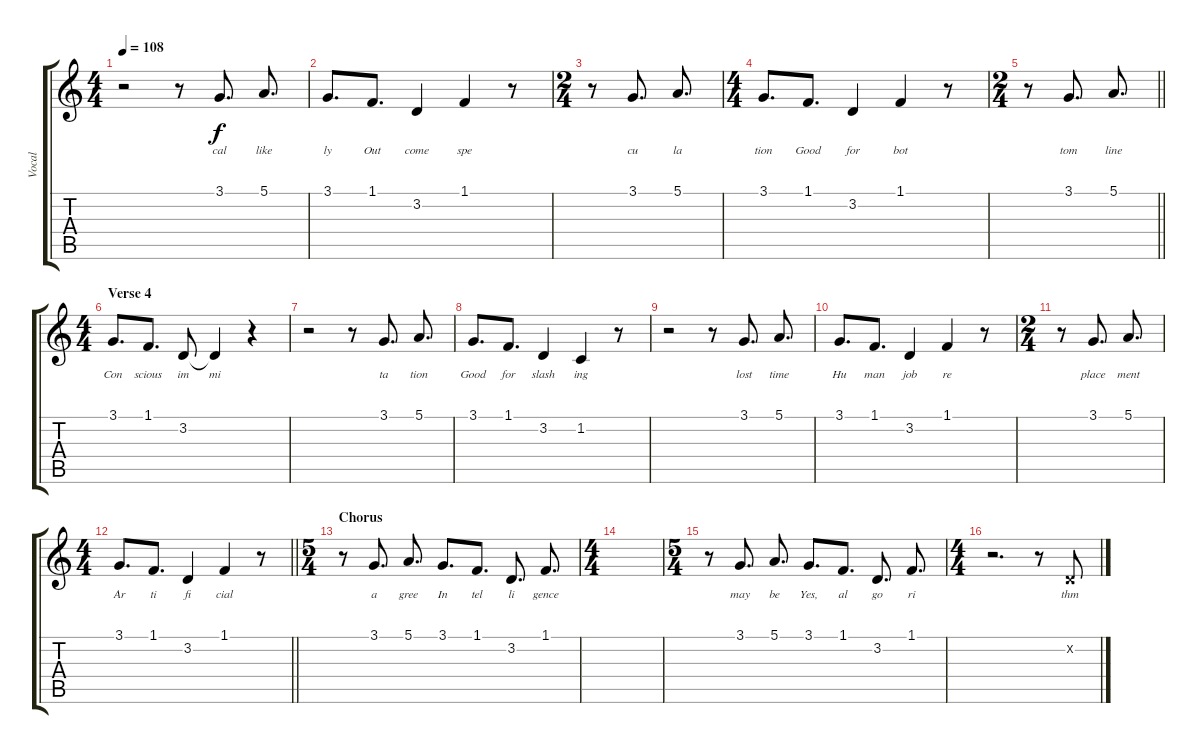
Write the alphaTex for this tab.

\track ("Vocal" "Vocal") {instrument acousticgrandpiano}
\staff {score tabs}
\tuning (E4 B3 G3 D3 A2 E2) {hide}
\ts (4 4)
\tempo 108
\clef g2
\ks c
r.2{dy f} r.8 3.1.8{d lyrics (0 "cal") lyrics (1 "") lyrics (2 "") lyrics (3 "") lyrics (4 "")} 5.1.8{d lyrics (0 "like") lyrics (1 "") lyrics (2 "") lyrics (3 "") lyrics (4 "")} |
3.1.8{d lyrics (0 "ly") lyrics (1 "") lyrics (2 "") lyrics (3 "") lyrics (4 "")} 1.1.8{d lyrics (0 "Out") lyrics (1 "") lyrics (2 "") lyrics (3 "") lyrics (4 "")} 3.2.4{lyrics (0 "come") lyrics (1 "") lyrics (2 "") lyrics (3 "") lyrics (4 "")} 1.1.4{lyrics (0 "spe") lyrics (1 "") lyrics (2 "") lyrics (3 "") lyrics (4 "")} r.8 |
\ts (2 4)
r.8 3.1.8{d lyrics (0 "cu") lyrics (1 "") lyrics (2 "") lyrics (3 "") lyrics (4 "")} 5.1.8{d lyrics (0 "la") lyrics (1 "") lyrics (2 "") lyrics (3 "") lyrics (4 "")} |
\ts (4 4)
3.1.8{d lyrics (0 "tion") lyrics (1 "") lyrics (2 "") lyrics (3 "") lyrics (4 "")} 1.1.8{d lyrics (0 "Good") lyrics (1 "") lyrics (2 "") lyrics (3 "") lyrics (4 "")} 3.2.4{lyrics (0 "for") lyrics (1 "") lyrics (2 "") lyrics (3 "") lyrics (4 "")} 1.1.4{lyrics (0 "bot") lyrics (1 "") lyrics (2 "") lyrics (3 "") lyrics (4 "")} r.8 |
\ts (2 4)
\barLineRight lightlight
r.8 3.1.8{d lyrics (0 "tom") lyrics (1 "") lyrics (2 "") lyrics (3 "") lyrics (4 "")} 5.1.8{d lyrics (0 "line") lyrics (1 "") lyrics (2 "") lyrics (3 "") lyrics (4 "")} |
\ts (4 4)
\section ("" "Verse 4")
3.1.8{d lyrics (0 "Con") lyrics (1 "") lyrics (2 "") lyrics (3 "") lyrics (4 "")} 1.1.8{d lyrics (0 "scious") lyrics (1 "") lyrics (2 "") lyrics (3 "") lyrics (4 "")} 3.2.8{lyrics (0 "im") lyrics (1 "") lyrics (2 "") lyrics (3 "") lyrics (4 "")} 3.2{t}.4{lyrics (0 "mi") lyrics (1 "") lyrics (2 "") lyrics (3 "") lyrics (4 "")} r.4 |
r.2 r.8 3.1.8{d lyrics (0 "ta") lyrics (1 "") lyrics (2 "") lyrics (3 "") lyrics (4 "")} 5.1.8{d lyrics (0 "tion") lyrics (1 "") lyrics (2 "") lyrics (3 "") lyrics (4 "")} |
3.1.8{d lyrics (0 "Good") lyrics (1 "") lyrics (2 "") lyrics (3 "") lyrics (4 "")} 1.1.8{d lyrics (0 "for") lyrics (1 "") lyrics (2 "") lyrics (3 "") lyrics (4 "")} 3.2.4{lyrics (0 "slash") lyrics (1 "") lyrics (2 "") lyrics (3 "") lyrics (4 "")} 1.2.4{lyrics (0 "ing") lyrics (1 "") lyrics (2 "") lyrics (3 "") lyrics (4 "")} r.8 |
r.2 r.8 3.1.8{d lyrics (0 "lost") lyrics (1 "") lyrics (2 "") lyrics (3 "") lyrics (4 "")} 5.1.8{d lyrics (0 "time") lyrics (1 "") lyrics (2 "") lyrics (3 "") lyrics (4 "")} |
3.1.8{d lyrics (0 "Hu") lyrics (1 "") lyrics (2 "") lyrics (3 "") lyrics (4 "")} 1.1.8{d lyrics (0 "man") lyrics (1 "") lyrics (2 "") lyrics (3 "") lyrics (4 "")} 3.2.4{lyrics (0 "job") lyrics (1 "") lyrics (2 "") lyrics (3 "") lyrics (4 "")} 1.1.4{lyrics (0 "re") lyrics (1 "") lyrics (2 "") lyrics (3 "") lyrics (4 "")} r.8 |
\ts (2 4)
r.8 3.1.8{d lyrics (0 "place") lyrics (1 "") lyrics (2 "") lyrics (3 "") lyrics (4 "")} 5.1.8{d lyrics (0 "ment") lyrics (1 "") lyrics (2 "") lyrics (3 "") lyrics (4 "")} |
\ts (4 4)
\barLineRight lightlight
3.1.8{d lyrics (0 "Ar") lyrics (1 "") lyrics (2 "") lyrics (3 "") lyrics (4 "")} 1.1.8{d lyrics (0 "ti") lyrics (1 "") lyrics (2 "") lyrics (3 "") lyrics (4 "")} 3.2.4{lyrics (0 "fi") lyrics (1 "") lyrics (2 "") lyrics (3 "") lyrics (4 "")} 1.1.4{lyrics (0 "cial") lyrics (1 "") lyrics (2 "") lyrics (3 "") lyrics (4 "")} r.8 |
\ts (5 4)
\section ("" "Chorus")
r.8 3.1.8{d lyrics (0 "a") lyrics (1 "") lyrics (2 "") lyrics (3 "") lyrics (4 "")} 5.1.8{d lyrics (0 "gree") lyrics (1 "") lyrics (2 "") lyrics (3 "") lyrics (4 "")} 3.1.8{d lyrics (0 "In") lyrics (1 "") lyrics (2 "") lyrics (3 "") lyrics (4 "")} 1.1.8{d lyrics (0 "tel") lyrics (1 "") lyrics (2 "") lyrics (3 "") lyrics (4 "")} 3.2.8{d lyrics (0 "li") lyrics (1 "") lyrics (2 "") lyrics (3 "") lyrics (4 "")} 1.1.8{d lyrics (0 "gence") lyrics (1 "") lyrics (2 "") lyrics (3 "") lyrics (4 "")} |
\ts (4 4)
|
\ts (5 4)
r.8 3.1.8{d lyrics (0 "may") lyrics (1 "") lyrics (2 "") lyrics (3 "") lyrics (4 "")} 5.1.8{d lyrics (0 "be") lyrics (1 "") lyrics (2 "") lyrics (3 "") lyrics (4 "")} 3.1.8{d lyrics (0 "Yes,") lyrics (1 "") lyrics (2 "") lyrics (3 "") lyrics (4 "")} 1.1.8{d lyrics (0 "al") lyrics (1 "") lyrics (2 "") lyrics (3 "") lyrics (4 "")} 3.2.8{d lyrics (0 "go") lyrics (1 "") lyrics (2 "") lyrics (3 "") lyrics (4 "")} 1.1.8{d lyrics (0 "ri") lyrics (1 "") lyrics (2 "") lyrics (3 "") lyrics (4 "")} |
\ts (4 4)
r.2{d} r.8 3.2{x}.8{lyrics (0 "thm") lyrics (1 "") lyrics (2 "") lyrics (3 "") lyrics (4 "")}
